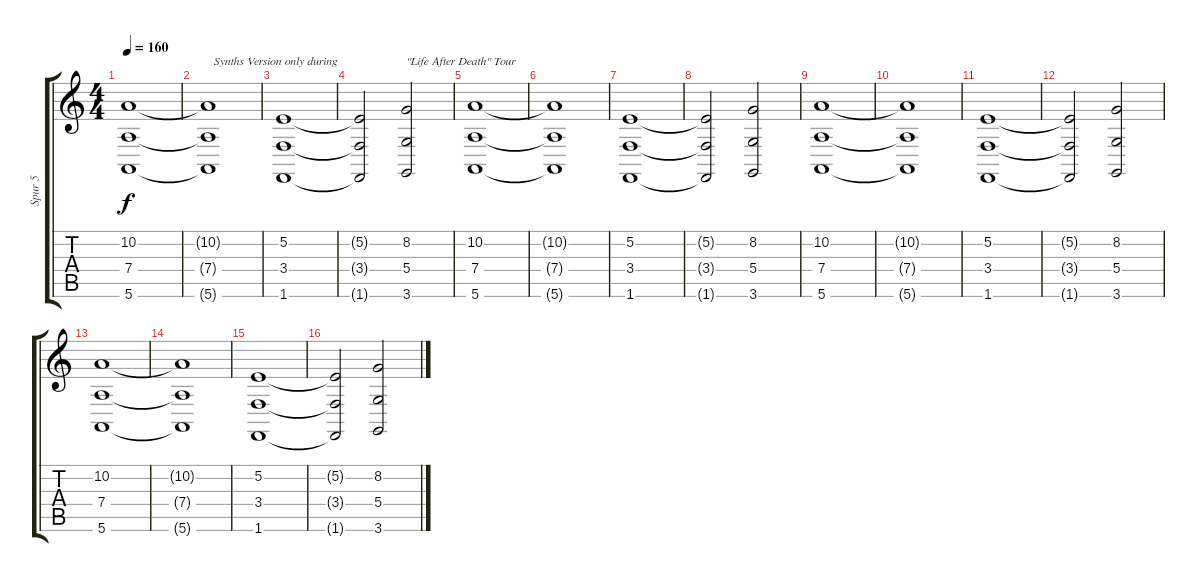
\track ("Spur 5" "Spur 5") {instrument synthstrings1}
\staff {score tabs}
\tuning (E4 B3 G3 D3 A2 E2) {hide}
\ts (4 4)
\tempo 160
\clef g2
\ks c
(10.2 7.4 5.6).1{dy f} |
(10.2{t} 7.4{t} 5.6{t}).1{txt "  Synths Version only during"} |
(5.2 3.4 1.6).1 |
(5.2{t} 3.4{t} 1.6{t}).2 (8.2 5.4 3.6).2{txt "\"Life After Death\" Tour"} |
(10.2 7.4 5.6).1 |
(10.2{t} 7.4{t} 5.6{t}).1 |
(5.2 3.4 1.6).1 |
(5.2{t} 3.4{t} 1.6{t}).2 (8.2 5.4 3.6).2 |
(10.2 7.4 5.6).1 |
(10.2{t} 7.4{t} 5.6{t}).1 |
(5.2 3.4 1.6).1 |
(5.2{t} 3.4{t} 1.6{t}).2 (8.2 5.4 3.6).2 |
(10.2 7.4 5.6).1 |
(10.2{t} 7.4{t} 5.6{t}).1 |
(5.2 3.4 1.6).1 |
(5.2{t} 3.4{t} 1.6{t}).2 (8.2 5.4 3.6).2
